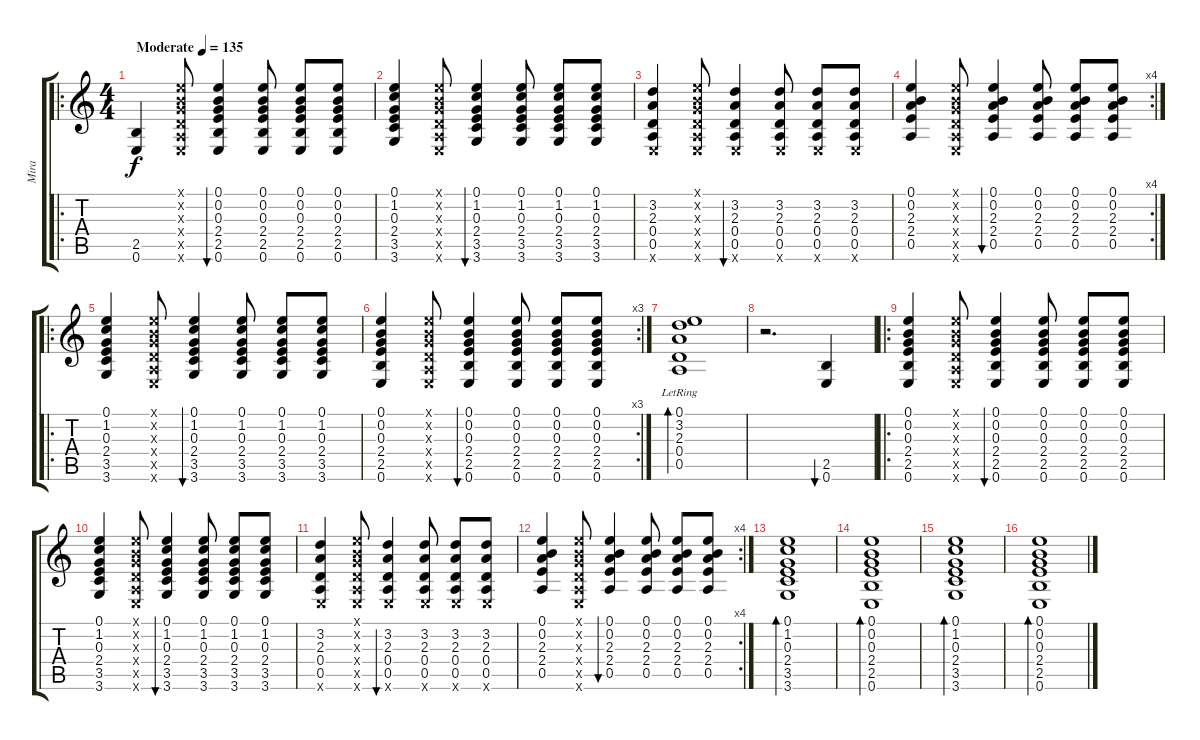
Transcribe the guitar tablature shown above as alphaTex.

\track ("Mira" "Mira") {instrument electricguitarjazz}
\staff {score tabs}
\tuning (E4 B3 G3 D3 A2 E2) {hide}
\ro
\ts (4 4)
\tempo (135 "Moderate")
\clef g2
\ks c
(2.5 0.6).4{dy f instrument electricguitarjazz} (0.1{x} 0.2{x} 0.3{x} 0.4{x} 0.5{x} 0.6{x}).8 (0.1 0.2 0.3 2.4 2.5 0.6).4{bu 30} (0.1 0.2 0.3 2.4 2.5 0.6).8 (0.1 0.2 0.3 2.4 2.5 0.6).8 (0.1 0.2 0.3 2.4 2.5 0.6).8 |
(0.1 1.2 0.3 2.4 3.5 3.6).4 (0.1{x} 0.2{x} 0.3{x} 0.4{x} 0.5{x} 0.6{x}).8 (0.1 1.2 0.3 2.4 3.5 3.6).4{bu 120} (0.1 1.2 0.3 2.4 3.5 3.6).8 (0.1 1.2 0.3 2.4 3.5 3.6).8 (0.1 1.2 0.3 2.4 3.5 3.6).8 |
(3.2 2.3 0.4 0.5 0.6{x}).4 (0.1{x} 0.2{x} 0.3{x} 0.4{x} 0.5{x} 0.6{x}).8 (3.2 2.3 0.4 0.5 0.6{x}).4{bu 120} (3.2 2.3 0.4 0.5 0.6{x}).8 (3.2 2.3 0.4 0.5 0.6{x}).8 (3.2 2.3 0.4 0.5 0.6{x}).8 |
\rc 4
(0.1 0.2 2.3 2.4 0.5).4 (0.1{x} 0.2{x} 0.3{x} 0.4{x} 0.5{x} 0.6{x}).8 (0.1 0.2 2.3 2.4 0.5).4{bu 120} (0.1 0.2 2.3 2.4 0.5).8 (0.1 0.2 2.3 2.4 0.5).8 (0.1 0.2 2.3 2.4 0.5).8 |
\ro
(0.1 1.2 0.3 2.4 3.5 3.6).4 (0.1{x} 0.2{x} 0.3{x} 0.4{x} 0.5{x} 0.6{x}).8 (0.1 1.2 0.3 2.4 3.5 3.6).4{bu 120} (0.1 1.2 0.3 2.4 3.5 3.6).8 (0.1 1.2 0.3 2.4 3.5 3.6).8 (0.1 1.2 0.3 2.4 3.5 3.6).8 |
\rc 3
(0.1 0.2 0.3 2.4 2.5 0.6).4 (0.1{x} 0.2{x} 0.3{x} 0.4{x} 0.5{x} 0.6{x}).8 (0.1 0.2 0.3 2.4 2.5 0.6).4{bu 120} (0.1 0.2 0.3 2.4 2.5 0.6).8 (0.1 0.2 0.3 2.4 2.5 0.6).8 (0.1 0.2 0.3 2.4 2.5 0.6).8 |
(0.1{lr} 3.2 2.3 0.4 0.5).1{bd 60} |
r.2{d} (2.5 0.6).4{bu 60} |
\ro
(0.1 0.2 0.3 2.4 2.5 0.6).4 (0.1{x} 0.2{x} 0.3{x} 0.4{x} 0.5{x} 0.6{x}).8 (0.1 0.2 0.3 2.4 2.5 0.6).4{bu 30} (0.1 0.2 0.3 2.4 2.5 0.6).8 (0.1 0.2 0.3 2.4 2.5 0.6).8 (0.1 0.2 0.3 2.4 2.5 0.6).8 |
(0.1 1.2 0.3 2.4 3.5 3.6).4 (0.1{x} 0.2{x} 0.3{x} 0.4{x} 0.5{x} 0.6{x}).8 (0.1 1.2 0.3 2.4 3.5 3.6).4{bu 30} (0.1 1.2 0.3 2.4 3.5 3.6).8 (0.1 1.2 0.3 2.4 3.5 3.6).8 (0.1 1.2 0.3 2.4 3.5 3.6).8 |
(3.2 2.3 0.4 0.5 0.6{x}).4 (0.1{x} 0.2{x} 0.3{x} 0.4{x} 0.5{x} 0.6{x}).8 (3.2 2.3 0.4 0.5 0.6{x}).4{bu 30} (3.2 2.3 0.4 0.5 0.6{x}).8 (3.2 2.3 0.4 0.5 0.6{x}).8 (3.2 2.3 0.4 0.5 0.6{x}).8 |
\rc 4
(0.1 0.2 2.3 2.4 0.5).4 (0.1{x} 0.2{x} 0.3{x} 0.4{x} 0.5{x} 0.6{x}).8 (0.1 0.2 2.3 2.4 0.5).4{bu 30} (0.1 0.2 2.3 2.4 0.5).8 (0.1 0.2 2.3 2.4 0.5).8 (0.1 0.2 2.3 2.4 0.5).8 |
(0.1 1.2 0.3 2.4 3.5 3.6).1{bd 30} |
(0.1 0.2 0.3 2.4 2.5 0.6).1{bd 240} |
(0.1 1.2 0.3 2.4 3.5 3.6).1{bd 240} |
(0.1 0.2 0.3 2.4 2.5 0.6).1{bd 240}
